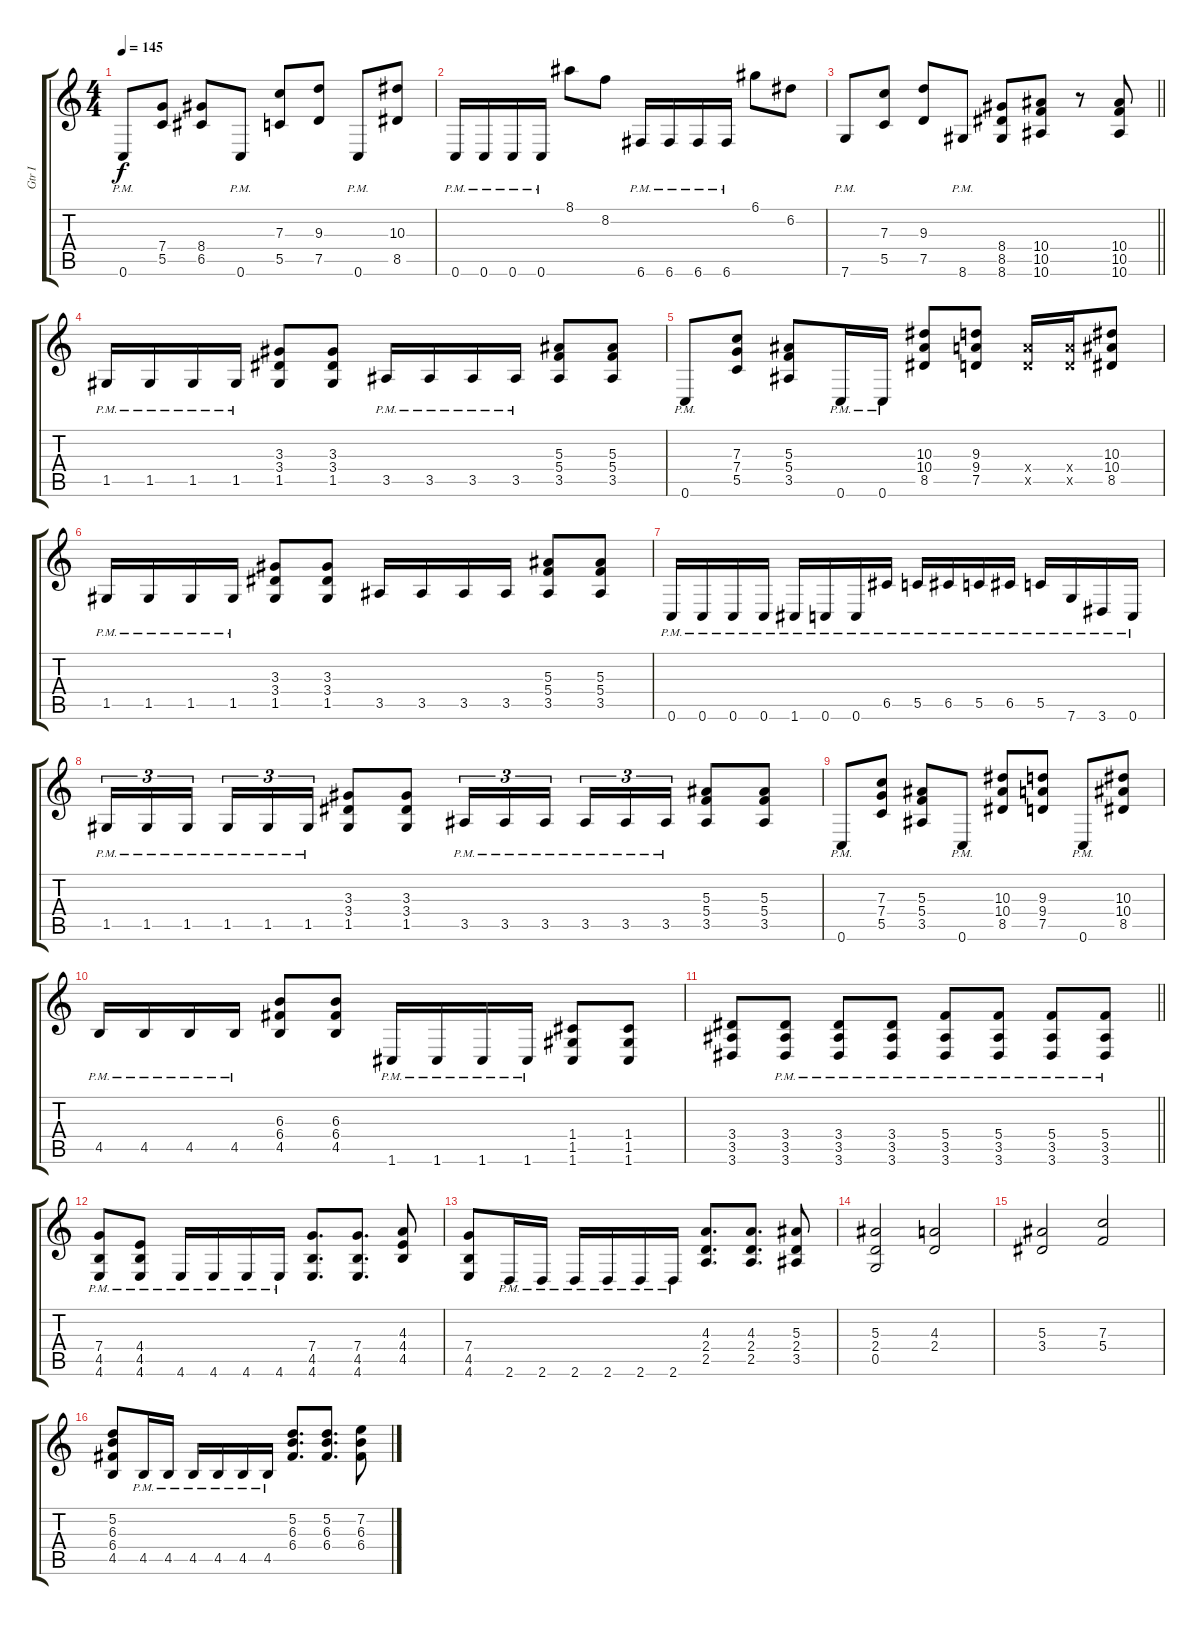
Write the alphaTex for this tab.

\track ("Gtr I" "Gtr I") {instrument overdrivenguitar}
\staff {score tabs}
\tuning (D4 A3 F3 C3 G2 C2) {hide}
\ts (4 4)
\tempo 145
\clef g2
\ks c
0.6{pm}.8{dy f} (7.4 5.5).8 (8.4 6.5).8 0.6{pm}.8 (7.3 5.5).8 (9.3 7.5).8 0.6{pm}.8 (10.3 8.5).8 |
0.6{pm}.16 0.6{pm}.16 0.6{pm}.16 0.6{pm}.16 8.1.8 8.2.8 6.6{pm}.16 6.6{pm}.16 6.6{pm}.16 6.6{pm}.16 6.1.8 6.2.8 |
\barLineRight lightlight
7.6{pm}.8 (7.3 5.5).8 (9.3 7.5).8 8.6{pm}.8 (8.4 8.5 8.6).8 (10.4 10.5 10.6).8 r.8 (10.4 10.5 10.6).8 |
1.5{pm}.16 1.5{pm}.16 1.5{pm}.16 1.5{pm}.16 (3.3 3.4 1.5).8 (3.3 3.4 1.5).8 3.5{pm}.16 3.5{pm}.16 3.5{pm}.16 3.5{pm}.16 (5.3 5.4 3.5).8 (5.3 5.4 3.5).8 |
0.6{pm}.8 (7.3 7.4 5.5).8 (5.3 5.4 3.5).8 0.6{pm}.16 0.6{pm}.16 (10.3 10.4 8.5).8 (9.3 9.4 7.5).8 (9.4{x} 7.5{x}).16 (9.4{x} 7.5{x}).16 (10.3 10.4 8.5).8 |
1.5{pm}.16 1.5{pm}.16 1.5{pm}.16 1.5{pm}.16 (3.3 3.4 1.5).8 (3.3 3.4 1.5).8 3.5.16 3.5.16 3.5.16 3.5.16 (5.3 5.4 3.5).8 (5.3 5.4 3.5).8 |
0.6{pm}.16 0.6{pm}.16 0.6{pm}.16 0.6{pm}.16 1.6{pm}.16 0.6{pm}.16 0.6{pm}.16 6.5{pm}.16 5.5{pm}.16 6.5{pm}.16 5.5{pm}.16 6.5{pm}.16 5.5{pm}.16 7.6{pm}.16 3.6{pm}.16 0.6{pm}.16 |
1.5{pm}.16{tu (3 2)} 1.5{pm}.16{tu (3 2)} 1.5{pm}.16{tu (3 2) beam splitsecondary} 1.5{pm}.16{tu (3 2)} 1.5{pm}.16{tu (3 2)} 1.5{pm}.16{tu (3 2)} (3.3 3.4 1.5).8 (3.3 3.4 1.5).8 3.5{pm}.16{tu (3 2)} 3.5{pm}.16{tu (3 2)} 3.5{pm}.16{tu (3 2) beam splitsecondary} 3.5{pm}.16{tu (3 2)} 3.5{pm}.16{tu (3 2)} 3.5{pm}.16{tu (3 2)} (5.3 5.4 3.5).8 (5.3 5.4 3.5).8 |
0.6{pm}.8 (7.3 7.4 5.5).8 (5.3 5.4 3.5).8 0.6{pm}.8 (10.3 10.4 8.5).8 (9.3 9.4 7.5).8 0.6{pm}.8 (10.3 10.4 8.5).8 |
4.5{pm}.16 4.5{pm}.16 4.5{pm}.16 4.5{pm}.16 (6.3 6.4 4.5).8 (6.3 6.4 4.5).8 1.6{pm}.16 1.6{pm}.16 1.6{pm}.16 1.6{pm}.16 (1.4 1.5 1.6).8 (1.4 1.5 1.6).8 |
\barLineRight lightlight
(3.4 3.5 3.6).8 (3.4{pm} 3.5{pm} 3.6{pm}).8 (3.4{pm} 3.5{pm} 3.6{pm}).8 (3.4{pm} 3.5{pm} 3.6{pm}).8 (5.4{pm} 3.5{pm} 3.6{pm}).8 (5.4{pm} 3.5{pm} 3.6{pm}).8 (5.4{pm} 3.5{pm} 3.6{pm}).8 (5.4{pm} 3.5{pm} 3.6{pm}).8 |
(7.4 4.5 4.6{pm}).8 (4.4 4.5 4.6{pm}).8 4.6{pm}.16 4.6{pm}.16 4.6{pm}.16 4.6{pm}.16 (7.4 4.5 4.6).8{d} (7.4 4.5 4.6).8{d} (4.3 4.4 4.5).8 |
(7.4 4.5 4.6).8 2.6{pm}.16 2.6{pm}.16 2.6{pm}.16 2.6{pm}.16 2.6{pm}.16 2.6{pm}.16 (4.3 2.4 2.5).8{d} (4.3 2.4 2.5).8{d} (5.3 2.4 3.5).8 |
(5.3 2.4 0.5).2 (4.3 2.4).2 |
(5.3 3.4).2 (7.3 5.4).2 |
(5.2 6.3 6.4 4.5).8 4.5{pm}.16 4.5{pm}.16 4.5{pm}.16 4.5{pm}.16 4.5{pm}.16 4.5{pm}.16 (5.2 6.3 6.4).8{d} (5.2 6.3 6.4).8{d} (7.2 6.3 6.4).8
